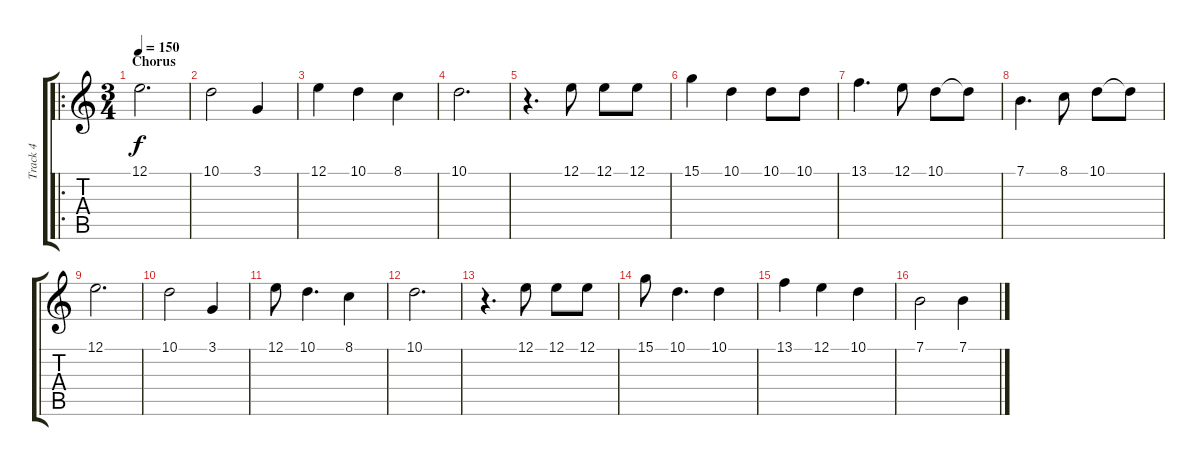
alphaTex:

\track ("Track 4" "Track 4") {instrument synthstrings2}
\staff {score tabs}
\tuning (E4 B3 G3 D3 A2 E2) {hide}
\ro
\ts (3 4)
\section ("" "Chorus")
\tempo 150
\clef g2
\ks c
12.1.2{d dy f} |
10.1.2 3.1.4 |
12.1.4 10.1.4 8.1.4 |
10.1.2{d} |
r.4{d} 12.1.8 12.1.8 12.1.8 |
15.1.4 10.1.4 10.1.8 10.1.8 |
13.1.4{d} 12.1.8 10.1.8 10.1{t}.8 |
7.1.4{d} 8.1.8 10.1.8 10.1{t}.8 |
12.1.2{d} |
10.1.2 3.1.4 |
12.1.8 10.1.4{d} 8.1.4 |
10.1.2{d} |
r.4{d} 12.1.8 12.1.8 12.1.8 |
15.1.8 10.1.4{d} 10.1.4 |
13.1.4 12.1.4 10.1.4 |
7.1.2 7.1.4
